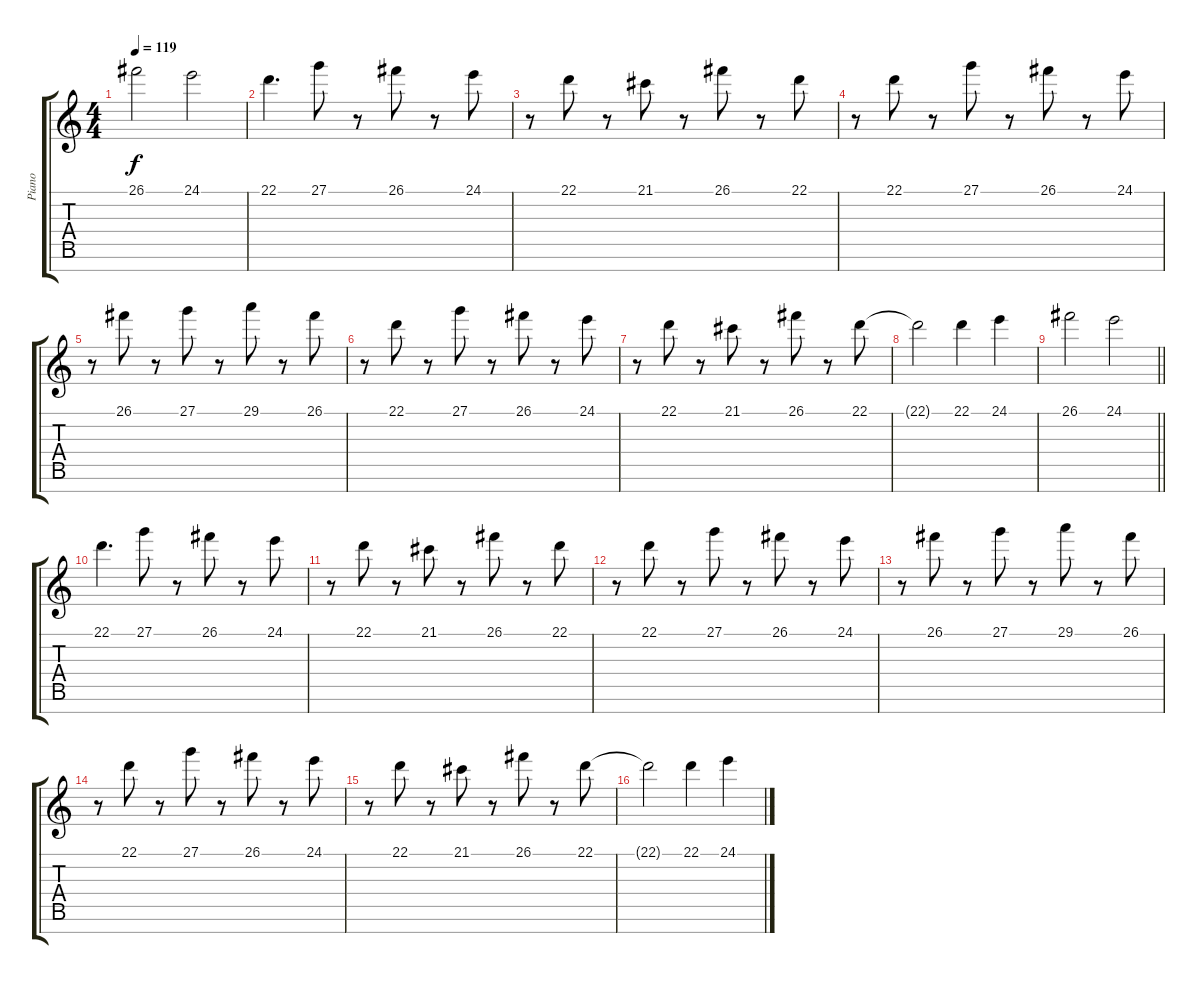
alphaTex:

\track ("Piano" "Piano") {instrument acousticgrandpiano}
\staff {score tabs}
\tuning (E4 B3 G3 D3 A2 E2 B1) {hide}
\ts (4 4)
\tempo 119
\clef g2
\ks c
26.1.2{dy f} 24.1.2 |
22.1.4{d} 27.1.8 r.8 26.1.8 r.8 24.1.8 |
r.8 22.1.8 r.8 21.1.8 r.8 26.1.8 r.8 22.1.8 |
r.8 22.1.8 r.8 27.1.8 r.8 26.1.8 r.8 24.1.8 |
r.8 26.1.8 r.8 27.1.8 r.8 29.1.8 r.8 26.1.8 |
r.8 22.1.8 r.8 27.1.8 r.8 26.1.8 r.8 24.1.8 |
r.8 22.1.8 r.8 21.1.8 r.8 26.1.8 r.8 22.1.8 |
22.1{t}.2 22.1.4 24.1.4 |
\barLineRight lightlight
26.1.2 24.1.2 |
22.1.4{d volume 9} 27.1.8 r.8 26.1.8 r.8 24.1.8 |
r.8 22.1.8 r.8 21.1.8 r.8 26.1.8 r.8 22.1.8 |
r.8 22.1.8 r.8 27.1.8 r.8 26.1.8 r.8 24.1.8 |
r.8 26.1.8 r.8 27.1.8 r.8 29.1.8 r.8 26.1.8 |
r.8 22.1.8{volume 0} r.8 27.1.8 r.8 26.1.8 r.8 24.1.8 |
r.8 22.1.8 r.8 21.1.8 r.8 26.1.8 r.8 22.1.8 |
22.1{t}.2 22.1.4 24.1.4
